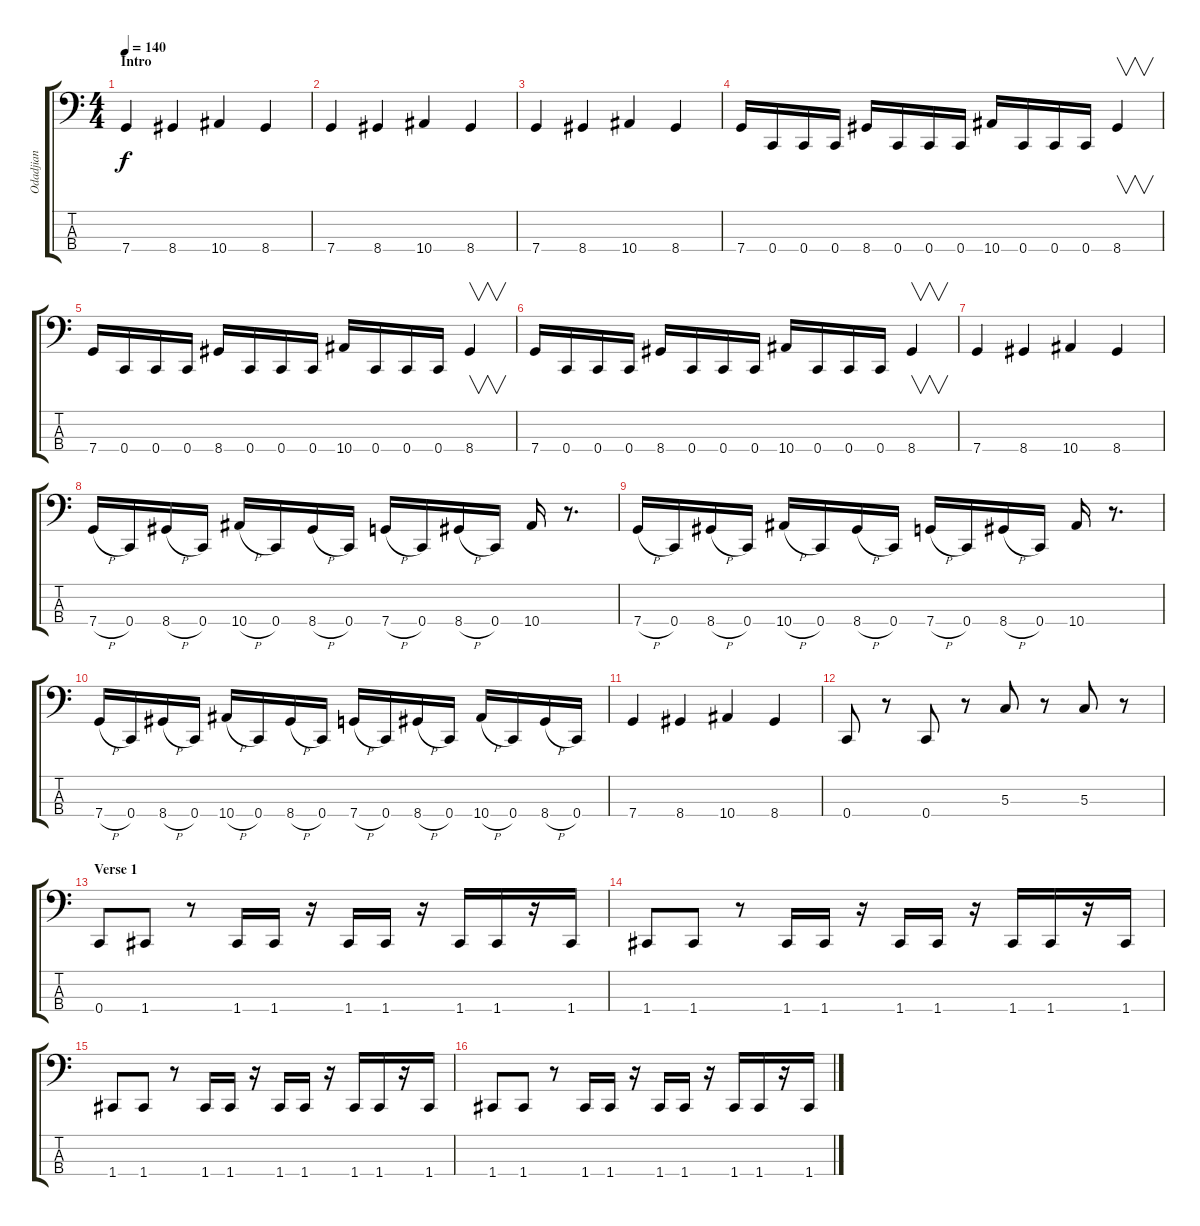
\track ("Odadjian" "Odadjian") {instrument electricbasspick}
\staff {score tabs}
\tuning (F2 C2 G1 C1) {hide}
\ts (4 4)
\section ("" "Intro")
\tempo 140
\clef f4
\ks c
7.4.4{dy f instrument electricbasspick} 8.4.4 10.4.4 8.4.4 |
7.4.4 8.4.4 10.4.4 8.4.4 |
7.4.4 8.4.4 10.4.4 8.4.4 |
7.4.16 0.4.16 0.4.16 0.4.16 8.4.16 0.4.16 0.4.16 0.4.16 10.4.16 0.4.16 0.4.16 0.4.16 8.4.4{v} |
7.4.16 0.4.16 0.4.16 0.4.16 8.4.16 0.4.16 0.4.16 0.4.16 10.4.16 0.4.16 0.4.16 0.4.16 8.4.4{v} |
7.4.16 0.4.16 0.4.16 0.4.16 8.4.16 0.4.16 0.4.16 0.4.16 10.4.16 0.4.16 0.4.16 0.4.16 8.4.4{v} |
7.4.4 8.4.4 10.4.4 8.4.4 |
7.4{h}.16 0.4.16 8.4{h}.16 0.4.16 10.4{h}.16 0.4.16 8.4{h}.16 0.4.16 7.4{h}.16 0.4.16 8.4{h}.16 0.4.16 10.4.16 r.8{d} |
7.4{h}.16 0.4.16 8.4{h}.16 0.4.16 10.4{h}.16 0.4.16 8.4{h}.16 0.4.16 7.4{h}.16 0.4.16 8.4{h}.16 0.4.16 10.4.16 r.8{d} |
7.4{h}.16 0.4.16 8.4{h}.16 0.4.16 10.4{h}.16 0.4.16 8.4{h}.16 0.4.16 7.4{h}.16 0.4.16 8.4{h}.16 0.4.16 10.4{h}.16 0.4.16 8.4{h}.16 0.4.16 |
7.4.4 8.4.4 10.4.4 8.4.4 |
0.4.8 r.8 0.4.8 r.8 5.3.8 r.8 5.3.8 r.8 |
\section ("" "Verse 1")
0.4.8 1.4.8 r.8 1.4.16 1.4.16 r.16 1.4.16 1.4.16 r.16 1.4.16 1.4.16 r.16 1.4.16 |
1.4.8 1.4.8 r.8 1.4.16 1.4.16 r.16 1.4.16 1.4.16 r.16 1.4.16 1.4.16 r.16 1.4.16 |
1.4.8 1.4.8 r.8 1.4.16 1.4.16 r.16 1.4.16 1.4.16 r.16 1.4.16 1.4.16 r.16 1.4.16 |
1.4.8 1.4.8 r.8 1.4.16 1.4.16 r.16 1.4.16 1.4.16 r.16 1.4.16 1.4.16 r.16 1.4.16
